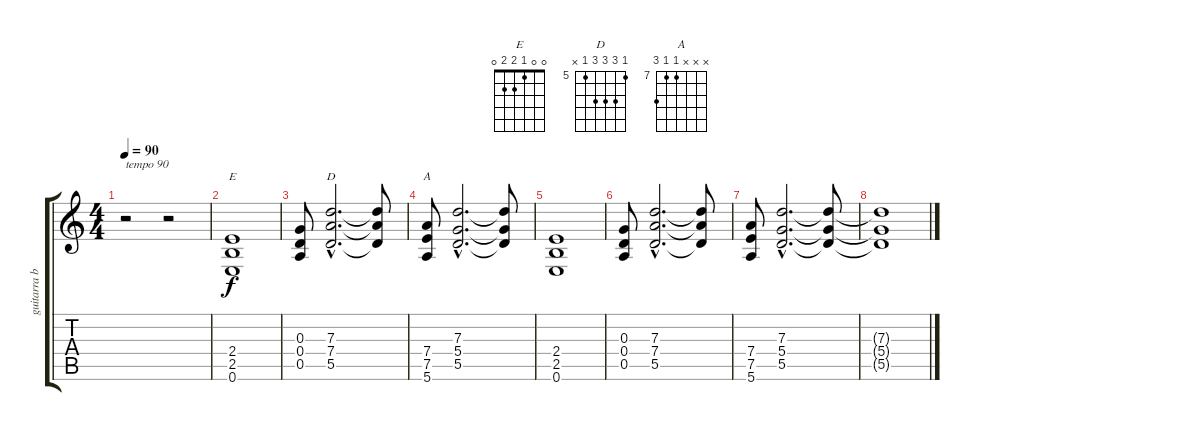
\track ("guitarra base" "guitarra b") {instrument distortionguitar}
\staff {score tabs}
\tuning (E4 B3 G3 D3 A2 E2) {hide}
\chord ("E" 0 0 1 2 2 0)
\chord ("D" 5 7 7 7 5 x) {firstfret 5}
\chord ("A" x x x 7 7 9) {firstfret 7}
\ts (4 4)
\tempo 90
\clef g2
\ks c
r.2{txt "tempo 90" dy f instrument distortionguitar} r.2 |
(2.4 2.5 0.6).1{ch "E"} |
(0.3 0.4 0.5).8 (7.3{hac} 7.4{hac} 5.5{hac}).2{d ch "D"} (7.3{t} 7.4{t} 5.5{t}).8 |
(7.4 7.5 5.6).8{ch "A"} (7.3{hac} 5.4{hac} 5.5{hac}).2{d} (7.3{t} 5.4{t} 5.5{t}).8 |
(2.4 2.5 0.6).1 |
(0.3 0.4 0.5).8 (7.3{hac} 7.4{hac} 5.5{hac}).2{d} (7.3{t} 7.4{t} 5.5{t}).8 |
(7.4 7.5 5.6).8 (7.3{hac} 5.4{hac} 5.5{hac}).2{d} (7.3{t} 5.4{t} 5.5{t}).8 |
(7.3{t} 5.4{t} 5.5{t}).1
